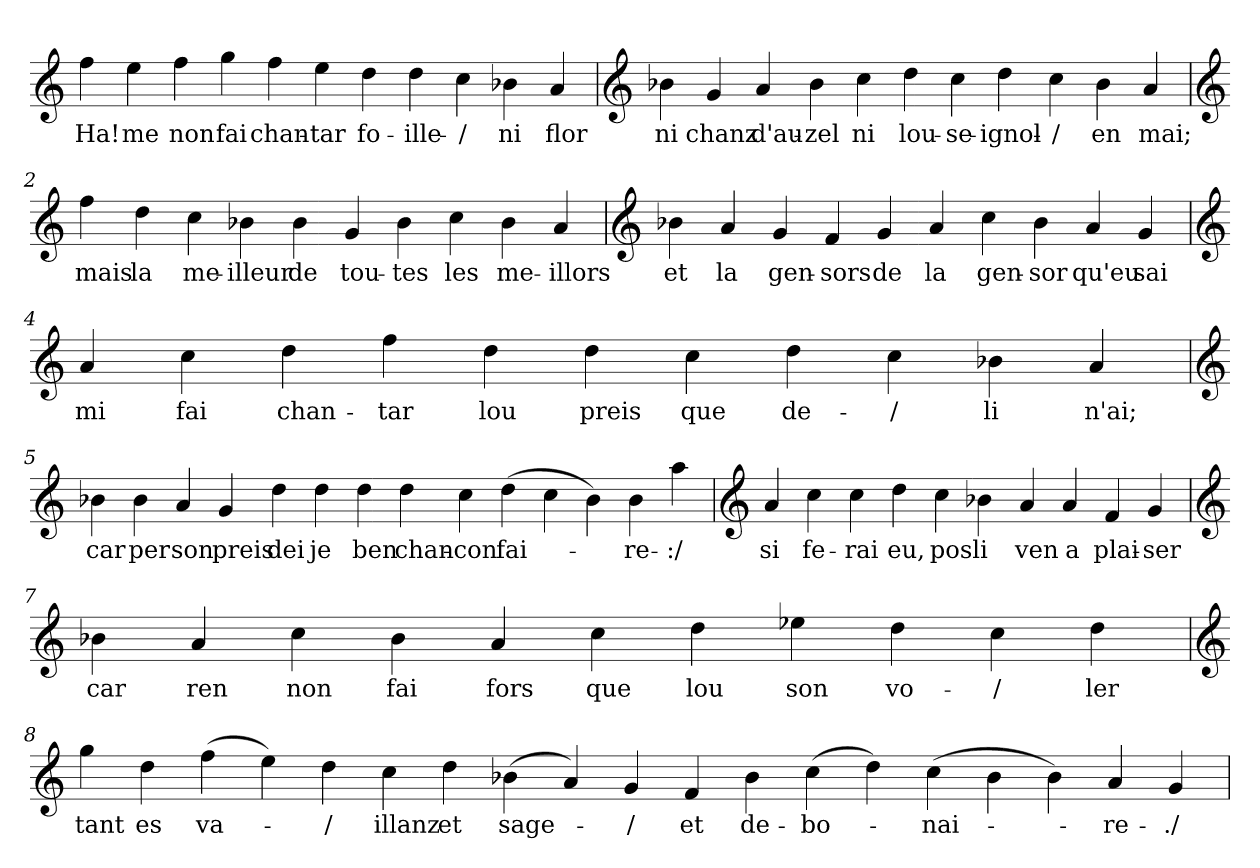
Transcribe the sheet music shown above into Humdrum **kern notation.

**kern	**text
*part1	*part1
*staff1	*staff1
*clefG2	*
=	=
4ff	Ha!
4ee	me
4ff	non
4gg	fai
4ff	chan-
4ee	-tar
4dd	fo-
4dd	-ille-
4cc	-/
4b-X	ni
4a	flor
=1	=1
*clefG2	*
4b-X	ni
4g	chanz
4a	d'au-
4b-	-zel
4cc	ni
4dd	lou-
4cc	-se-
4dd	-ignol-
4cc	-/
4b-	en
4a	mai;
=2	=2
*clefG2	*
4ff	mais
4dd	la
4cc	me-
4b-X	-illeur
4b-	de
4g	tou-
4b-	-tes
4cc	les
4b-	me-
4a	-illors
=3	=3
*clefG2	*
4b-X	et
4a	la
4g	gen-
4f	-sors
4g	de
4a	la
4cc	gen-
4b-	-sor
4a	qu'eu
4g	sai
=4	=4
*clefG2	*
4a	mi
4cc	fai
4dd	chan-
4ff	-tar
4dd	lou
4dd	preis
4cc	que
4dd	de-
4cc	-/
4b-X	li
4a	n'ai;
=5	=5
*clefG2	*
4b-X	car
4b-	per
4a	son
4g	preis
4dd	dei
4dd	je
4dd	ben
4dd	chan-
4cc	-con
(4dd	fai-
4cc	.
4b-)	.
4b-	-re-
4aa	-:/
=6	=6
*clefG2	*
4a	si
4cc	fe-
4cc	-rai
4dd	eu,
4cc	pos
4b-X	li
4a	ven
4a	a
4f	plai-
4g	-ser
=7	=7
*clefG2	*
4b-X	car
4a	ren
4cc	non
4b-	fai
4a	fors
4cc	que
4dd	lou
4ee-X	son
4dd	vo-
4cc	-/
4dd	ler
=8	=8
*clefG2	*
4gg	tant
4dd	es
(4ff	va-
4ee)	.
4dd	-/
4cc	illanz
4dd	et
(4b-X	sage-
4a)	.
4g	-/
4f	et
4b-	de-
(4cc	-bo-
4dd)	.
(4cc	-nai-
4b-	.
4b-)	.
4a	-re-
4g	-./
=	=
*-	*-
